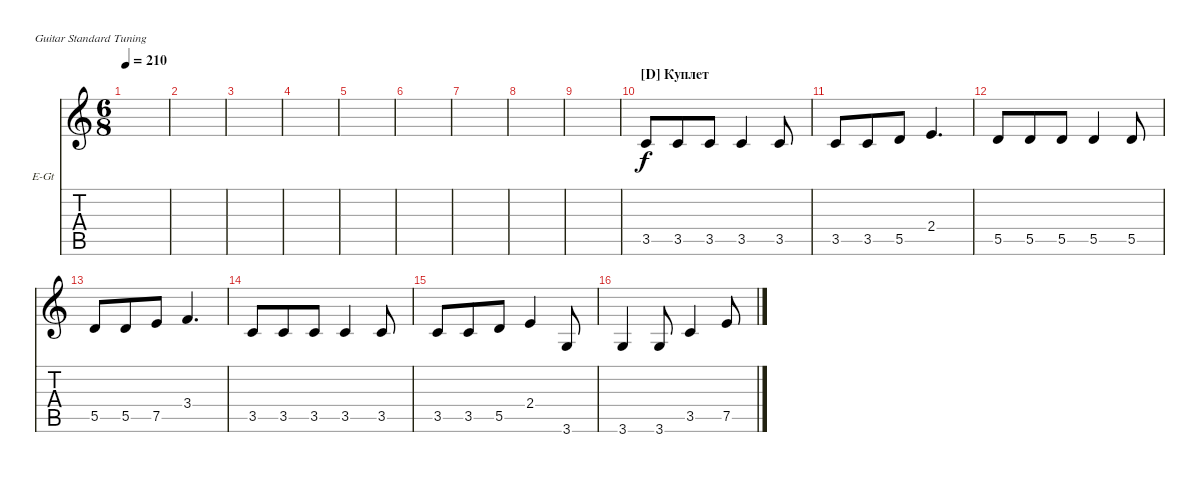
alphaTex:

\defaultSystemsLayout 4
\bracketExtendMode nobrackets
\firstSystemTrackNameOrientation horizontal
\otherSystemsTrackNameOrientation horizontal
\track ("Голос" "E-Gt") {instrument electricguitarclean}
\staff {score tabs}
\tuning (E4 B3 G3 D3 A2 E2)
\ts (6 8)
\tempo 210
\clef g2
\scale
0.333333
\ks c
|
\scale
0.333333 |
\scale
0.333333 |
\scale
0.333333 |
\scale
0.333333 |
\scale
0.333333 |
\scale
0.333333 |
\scale
0.333333 |
|
\section ("D" "Куплет")
3.5.8 3.5.8 3.5.8 3.5.4 3.5.8 |
3.5.8 3.5.8 5.5.8 2.4.4{d} |
5.5.8 5.5.8 5.5.8 5.5.4 5.5.8 |
5.5.8 5.5.8 7.5.8 3.4.4{d} |
3.5.8 3.5.8 3.5.8 3.5.4 3.5.8 |
3.5.8 3.5.8 5.5.8 2.4.4 3.6.8 |
3.6.4 3.6.8 3.5.4 7.5.8
